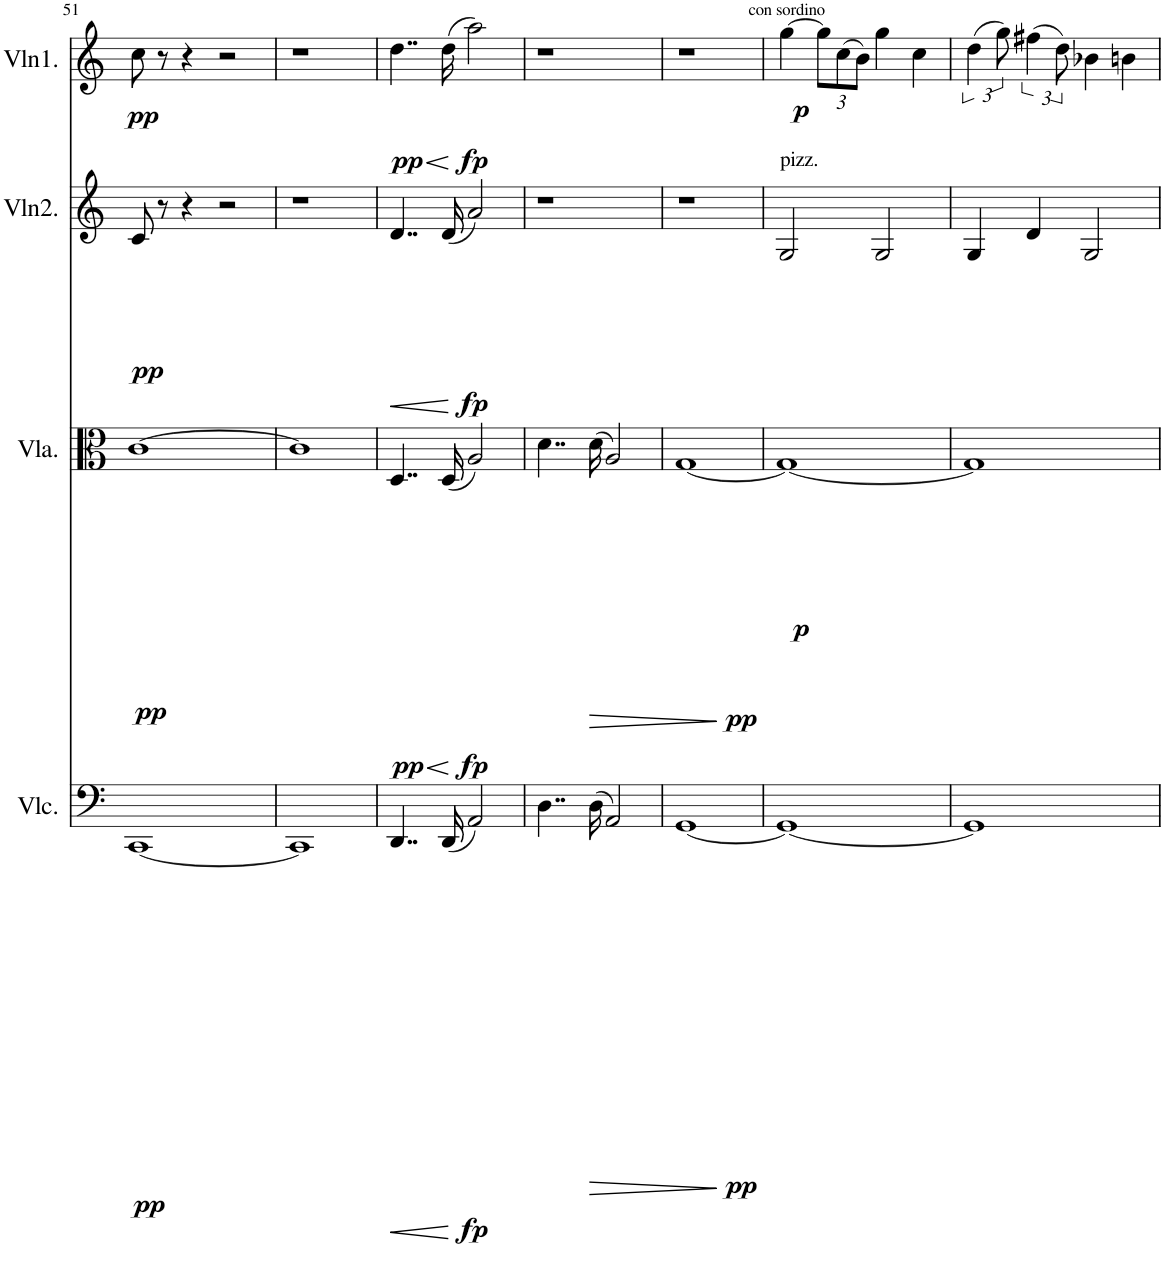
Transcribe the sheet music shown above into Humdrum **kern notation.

**kern	**dynam	**kern	**dynam	**kern	**dynam	**kern	**dynam
*part4	*part4	*part3	*part3	*part2	*part2	*part1	*part1
*staff4	*staff4	*staff3	*staff3	*staff2	*staff2	*staff1	*staff1
*I"Cello	*	*I"Viola	*	*I"Violin 2	*	*I"Violin 1	*
*	*	*I'Vla.	*	*I'Vln2.	*	*I'Vln1.	*
!!LO:PB:g=z
*clefF4	*	*clefC3	*	*clefG2	*	*clefG2	*
*k[]	*	*k[]	*	*k[]	*	*k[]	*
*M4/4	*	*M4/4	*	*M4/4	*	*M4/4	*
=51	=51	=51	=51	=51	=51	=51	=51
!	!LO:DY:b	!	!LO:DY:b	!	!LO:DY:b	!	!LO:DY:b
[1CC	pp	[1c	pp	8c/	pp	8cc\	pp
.	.	.	.	8r	.	8r	.
.	.	.	.	4r	.	4r	.
.	.	.	.	2r	.	2r	.
=52	=52	=52	=52	=52	=52	=52	=52
1CC]	.	1c]	.	1r	.	1r	.
=53	=53	=53	=53	=53	=53	=53	=53
!	!LO:HP:b	!	!LO:HP:b	!	!LO:HP:b	!	!LO:HP:b
!	!	!	!LO:DY:n=1:b	!	!	!	!LO:DY:n=1:b
4..DD/	<	4..D/	< pp	4..d/	<	4..dd\	< pp
(16DD/	.	(16D/	.	(16d/	.	(16dd\	.
!	!LO:DY:n=1:b	!	!LO:DY:n=2:b	!	!LO:DY:n=1:b	!	!LO:DY:n=2:b
2AA/)	[ fp	2A/)	[ fp	2a/)	[ fp	2aa\)	[ fp
=54	=54	=54	=54	=54	=54	=54	=54
4..D\	.	4..d\	.	1r	.	1r	.
!	!LO:HP:b	!	!LO:HP:b	!	!	!	!
(16D\	>	(16d\	>	.	.	.	.
2AA/)	.	2A/)	.	.	.	.	.
.	]	.	]	.	.	.	.
=55	=55	=55	=55	=55	=55	=55	=55
!	!LO:DY:b	!	!LO:DY:b	!	!	!	!
[1GG	pp	[1G	pp	1r	.	1r	.
=56	=56	=56	=56	=56	=56	=56	=56
!	!	!	!	!LO:TX:a:t=pizz.	!	!	!
!	!	!	!LO:DY:b	!	!	!	!LO:DY:b
1GG_	.	1G_	p	2G/	.	[4gg\	p
*	*	*	*	*	*	*Xbrackettup	*
.	.	.	.	.	.	12gg\L]	.
.	.	.	.	.	.	(12cc\	.
.	.	.	.	.	.	12b\J)	.
.	.	.	.	2G/	.	4gg\	.
.	.	.	.	.	.	4cc\	.
=57	=57	=57	=57	=57	=57	=57	=57
*	*	*	*	*	*	*brackettup	*
1GG]	.	1G]	.	4G/	.	(6dd\	.
.	.	.	.	.	.	12gg\)	.
.	.	.	.	4d/	.	(6ff#X\	.
.	.	.	.	.	.	12dd\)	.
.	.	.	.	2G/	.	4b-X\	.
.	.	.	.	.	.	4bn\	.
=	=	=	=	=	=	=	=
*-	*-	*-	*-	*-	*-	*-	*-
